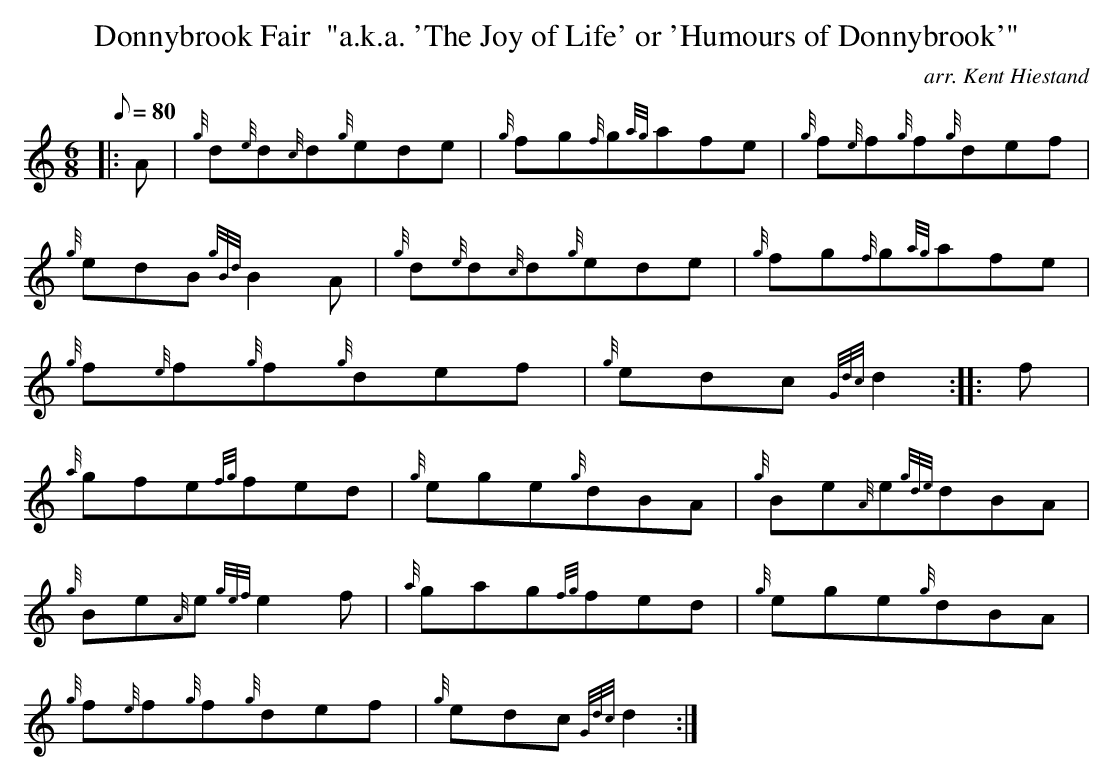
X:1
T:Donnybrook Fair  "a.k.a. 'The Joy of Life' or 'Humours of Donnybrook'"
M:6/8
L:1/8
Q:80
C:arr. Kent Hiestand
K:HP
|: A | \
{g}d{e}d{c}d{g}ede | \
{g}fg{f}g{ag}afe | \
{g}f{e}f{g}f{g}def |
{g}edB{gBd}B2A | \
{g}d{e}d{c}d{g}ede | \
{g}fg{f}g{ag}afe |
{g}f{e}f{g}f{g}def | \
{g}edc{Gdc}d2 :: \
f |
{a}gfe{fg}fed | \
{g}ege{g}dBA | \
{g}Be{A}e{gde}dBA |
{g}Be{A}e{gef}e2f | \
{a}gag{fg}fed | \
{g}ege{g}dBA |
{g}f{e}f{g}f{g}def | \
{g}edc{Gdc}d2 :|
